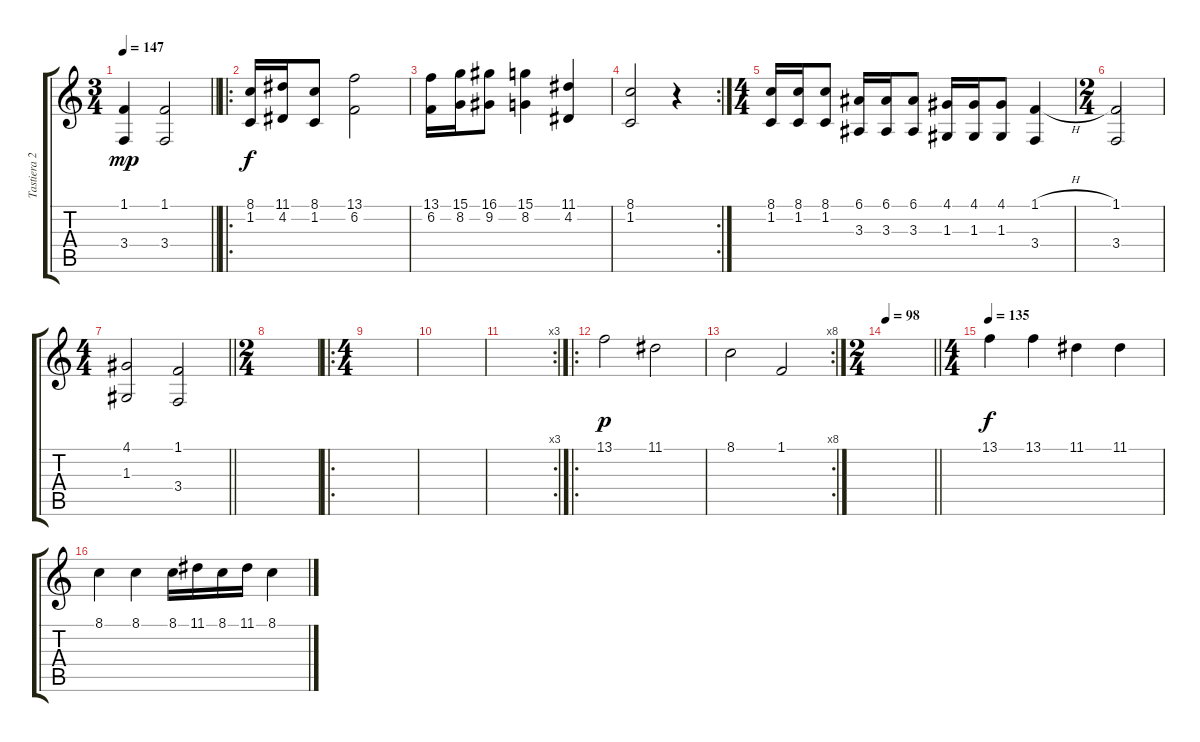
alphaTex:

\track ("Tastiera 2" "Tastiera 2") {instrument lead2sawtooth}
\staff {score tabs}
\tuning (E4 B3 G3 D3 A2 E2) {hide}
\ts (3 4)
\tempo 147
\clef g2
\barLineRight lightlight
\ks c
(1.1 3.4).4{dy mp} (1.1 3.4).2 |
\ro
(8.1 1.2).16{dy f instrument harmonica} (11.1 4.2).16 (8.1 1.2).8 (13.1 6.2).2 |
(13.1 6.2).16 (15.1 8.2).16 (16.1 9.2).8 (15.1 8.2).4 (11.1 4.2).4 |
\rc 2
(8.1 1.2).2 r.4 |
\ts (4 4)
(8.1 1.2).16 (8.1 1.2).16 (8.1 1.2).8 (6.1 3.3).16 (6.1 3.3).16 (6.1 3.3).8 (4.1 1.3).16 (4.1 1.3).16 (4.1 1.3).8 (1.1{h} 3.4).4 |
\ts (2 4)
(1.1 3.4).2 |
\ts (4 4)
\barLineRight lightlight
(4.1 1.3).2 (1.1 3.4).2 |
\ts (2 4)
|
\ro
\ts (4 4)
|
|
\rc 3
|
\ro
13.1.2{dy p instrument synthstrings1} 11.1.2 |
\rc 8
8.1.2 1.1.2 |
\ts (2 4)
\tempo 98
\barLineRight lightlight
|
\ts (4 4)
\tempo 135
13.1.4{dy f instrument lead2sawtooth} 13.1.4 11.1.4 11.1.4 |
8.1.4 8.1.4 8.1.16 11.1.16 8.1.16 11.1.16 8.1.4
